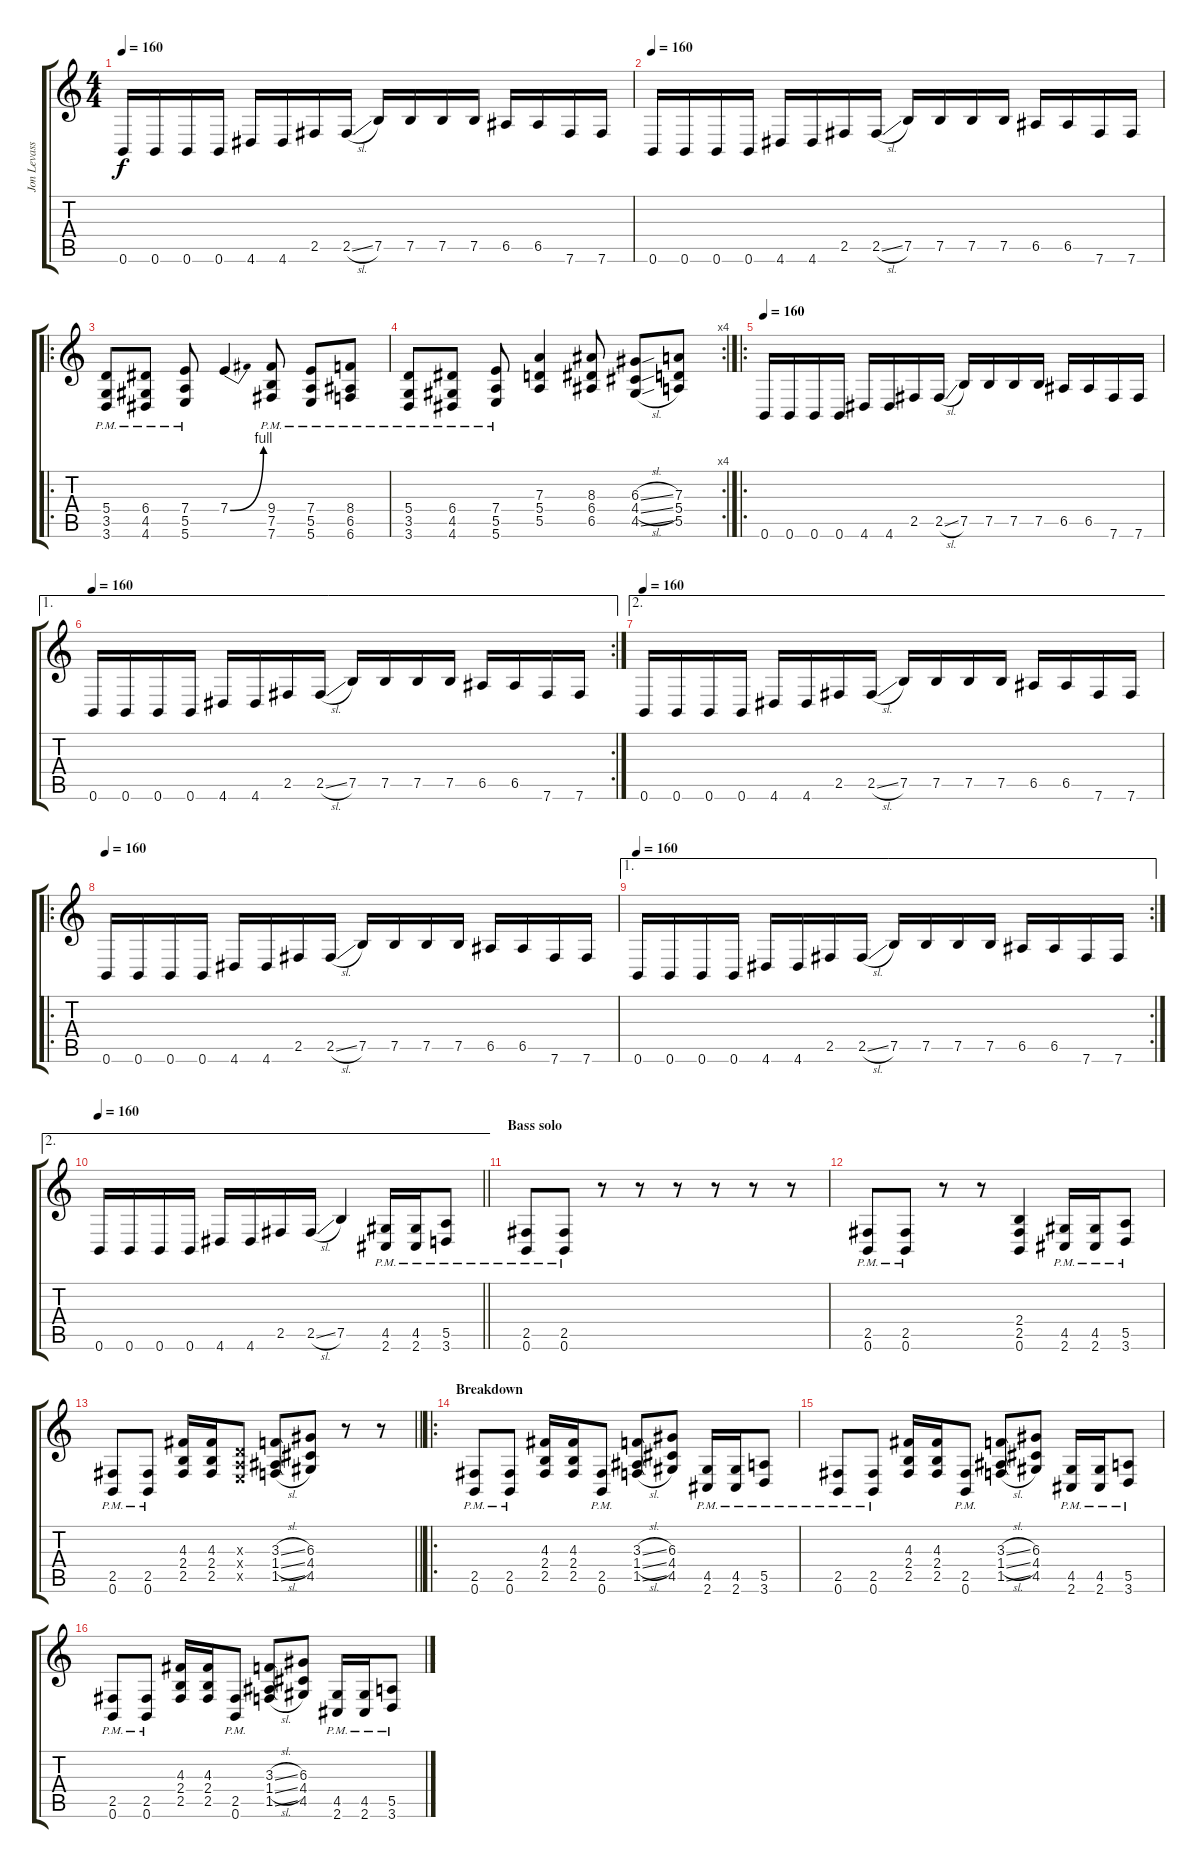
\track ("Jon Levasseur rhythm 1" "Jon Levass") {instrument distortionguitar}
\staff {score tabs}
\tuning (B3 Gb3 D3 A2 E2 B1) {hide}
\ts (4 4)
\tempo 160
\clef g2
\ks c
0.6.16{dy f} 0.6.16 0.6.16 0.6.16 4.6.16 4.6.16 2.5.16 2.5{sl}.16 7.5.16 7.5.16 7.5.16 7.5.16 6.5.16 6.5.16 7.6.16 7.6.16 |
\tempo 160
0.6.16 0.6.16 0.6.16 0.6.16 4.6.16 4.6.16 2.5.16 2.5{sl}.16 7.5.16 7.5.16 7.5.16 7.5.16 6.5.16 6.5.16 7.6.16 7.6.16 |
\ro
(5.4{pm} 3.5{pm} 3.6{pm}).8 (6.4{pm} 4.5{pm} 4.6{pm}).8 (7.4{pm} 5.5{pm} 5.6{pm}).8 7.4{be (bend 0 0 60 4)}.4{instrument guitarharmonics} (9.4{pm} 7.5{pm} 7.6{pm}).8{instrument distortionguitar} (7.4{pm} 5.5{pm} 5.6{pm}).8 (8.4{pm} 6.5{pm} 6.6{pm}).8 |
\rc 4
(5.4{pm} 3.5{pm} 3.6{pm}).8 (6.4{pm} 4.5{pm} 4.6{pm}).8 (7.4{pm} 5.5{pm} 5.6{pm}).8 (7.3 5.4 5.5).4 (8.3 6.4 6.5).8 (6.3{sl} 4.4{sl} 4.5{sl}).8 (7.3 5.4 5.5).8 |
\ro
\tempo 160
0.6.16 0.6.16 0.6.16 0.6.16 4.6.16 4.6.16 2.5.16 2.5{sl}.16 7.5.16 7.5.16 7.5.16 7.5.16 6.5.16 6.5.16 7.6.16 7.6.16 |
\ae 1
\rc 2
\tempo 160
0.6.16 0.6.16 0.6.16 0.6.16 4.6.16 4.6.16 2.5.16 2.5{sl}.16 7.5.16 7.5.16 7.5.16 7.5.16 6.5.16 6.5.16 7.6.16 7.6.16 |
\ae 2
\tempo 160
0.6.16 0.6.16 0.6.16 0.6.16 4.6.16 4.6.16 2.5.16 2.5{sl}.16 7.5.16 7.5.16 7.5.16 7.5.16 6.5.16 6.5.16 7.6.16 7.6.16 |
\ro
\tempo 160
0.6.16 0.6.16 0.6.16 0.6.16 4.6.16 4.6.16 2.5.16 2.5{sl}.16 7.5.16 7.5.16 7.5.16 7.5.16 6.5.16 6.5.16 7.6.16 7.6.16 |
\ae 1
\rc 2
\tempo 160
0.6.16 0.6.16 0.6.16 0.6.16 4.6.16 4.6.16 2.5.16 2.5{sl}.16 7.5.16 7.5.16 7.5.16 7.5.16 6.5.16 6.5.16 7.6.16 7.6.16 |
\ae 2
\tempo 160
\barLineRight lightlight
0.6.16 0.6.16 0.6.16 0.6.16 4.6.16 4.6.16 2.5.16 2.5{sl}.16 7.5.4 (4.5{pm} 2.6{pm}).16 (4.5{pm} 2.6{pm}).16 (5.5{pm} 3.6{pm}).8 |
\section ("" "Bass solo ")
(2.5{pm} 0.6{pm}).8 (2.5{pm} 0.6{pm}).8 r.8 r.8 r.8 r.8 r.8 r.8 |
(2.5{pm} 0.6{pm}).8 (2.5{pm} 0.6{pm}).8 r.8 r.8 (2.4 2.5 0.6).4 (4.5{pm} 2.6{pm}).16 (4.5{pm} 2.6{pm}).16 (5.5{pm} 3.6{pm}).8 |
\barLineRight lightlight
(2.5{pm} 0.6{pm}).8 (2.5{pm} 0.6{pm}).8 (4.3 2.4 2.5).16{instrument electricguitarclean} (4.3 2.4 2.5).16 (0.3{x} 0.4{x} 0.5{x}).8 (3.3{sl} 1.4{sl} 1.5{sl}).8 (6.3 4.4 4.5).8 r.8 r.8 |
\ro
\section ("" "Breakdown")
(2.5{pm} 0.6{pm}).8{instrument distortionguitar} (2.5{pm} 0.6{pm}).8 (4.3 2.4 2.5).16 (4.3 2.4 2.5).16 (2.5{pm} 0.6{pm}).8 (3.3{sl} 1.4{sl} 1.5{sl}).8 (6.3 4.4 4.5).8 (4.5{pm} 2.6{pm}).16 (4.5{pm} 2.6{pm}).16 (5.5{pm} 3.6{pm}).8 |
(2.5{pm} 0.6{pm}).8{instrument distortionguitar} (2.5{pm} 0.6{pm}).8 (4.3 2.4 2.5).16 (4.3 2.4 2.5).16 (2.5{pm} 0.6{pm}).8 (3.3{sl} 1.4{sl} 1.5{sl}).8 (6.3 4.4 4.5).8 (4.5{pm} 2.6{pm}).16 (4.5{pm} 2.6{pm}).16 (5.5{pm} 3.6{pm}).8 |
(2.5{pm} 0.6{pm}).8{instrument distortionguitar} (2.5{pm} 0.6{pm}).8 (4.3 2.4 2.5).16 (4.3 2.4 2.5).16 (2.5{pm} 0.6{pm}).8 (3.3{sl} 1.4{sl} 1.5{sl}).8 (6.3 4.4 4.5).8 (4.5{pm} 2.6{pm}).16 (4.5{pm} 2.6{pm}).16 (5.5{pm} 3.6{pm}).8
